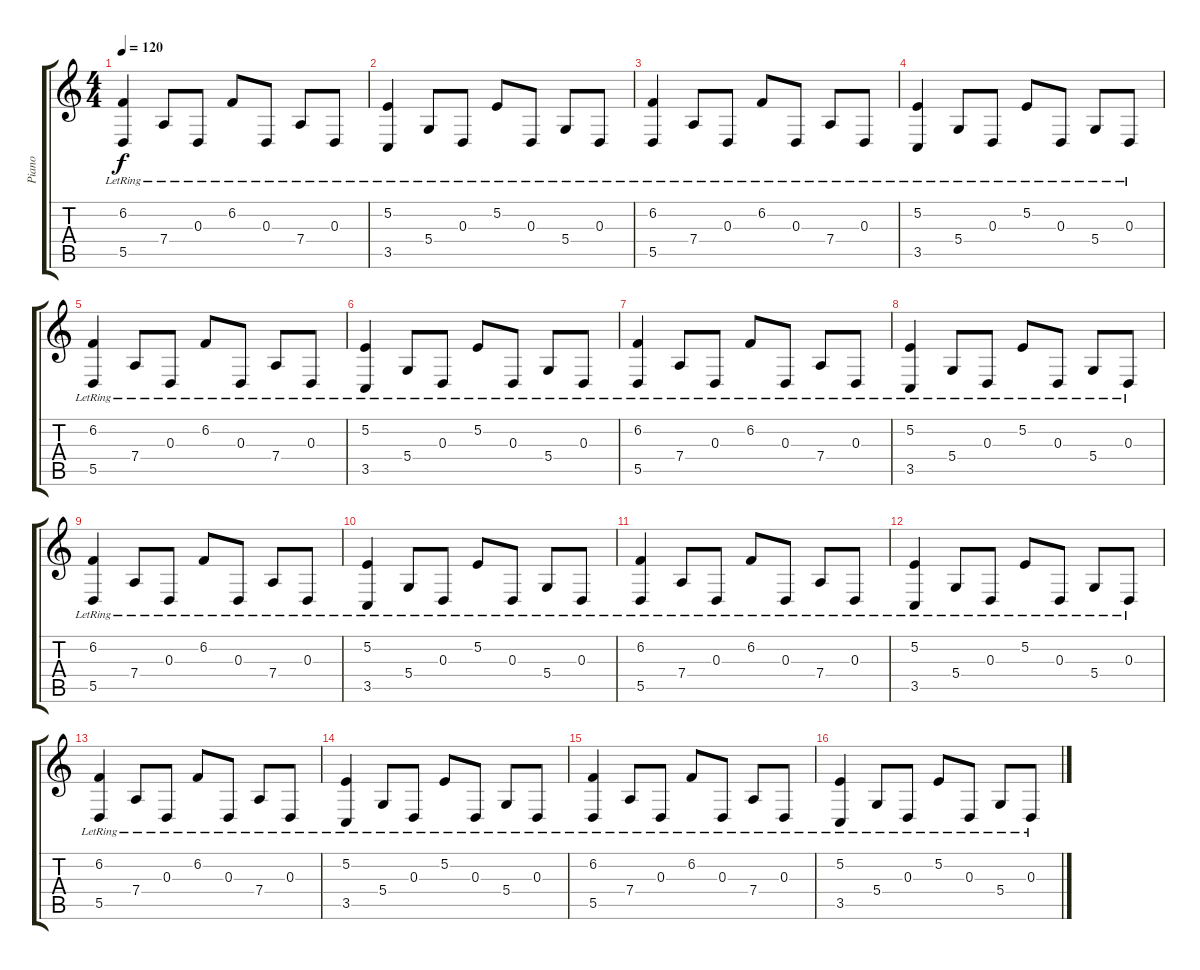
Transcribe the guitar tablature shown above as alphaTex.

\track ("Piano" "Piano") {instrument acousticgrandpiano}
\staff {score tabs}
\tuning (D4 B3 D3 D3 A2 D2) {hide}
\ts (4 4)
\tempo 120
\clef g2
\ks c
(6.2{lr} 5.5{lr}).4{dy f volume 16} 7.4{lr}.8 0.3{lr}.8 6.2{lr}.8 0.3{lr}.8 7.4{lr}.8 0.3{lr}.8 |
(5.2{lr} 3.5{lr}).4 5.4{lr}.8 0.3{lr}.8 5.2{lr}.8 0.3{lr}.8 5.4{lr}.8 0.3{lr}.8 |
(6.2{lr} 5.5{lr}).4{volume 16} 7.4{lr}.8 0.3{lr}.8 6.2{lr}.8 0.3{lr}.8 7.4{lr}.8 0.3{lr}.8 |
(5.2{lr} 3.5{lr}).4 5.4{lr}.8 0.3{lr}.8 5.2{lr}.8 0.3{lr}.8 5.4{lr}.8 0.3{lr}.8 |
(6.2{lr} 5.5{lr}).4{volume 16} 7.4{lr}.8 0.3{lr}.8 6.2{lr}.8 0.3{lr}.8 7.4{lr}.8 0.3{lr}.8 |
(5.2{lr} 3.5{lr}).4 5.4{lr}.8 0.3{lr}.8 5.2{lr}.8 0.3{lr}.8 5.4{lr}.8 0.3{lr}.8 |
(6.2{lr} 5.5{lr}).4{volume 16} 7.4{lr}.8 0.3{lr}.8 6.2{lr}.8 0.3{lr}.8 7.4{lr}.8 0.3{lr}.8 |
(5.2{lr} 3.5{lr}).4 5.4{lr}.8 0.3{lr}.8 5.2{lr}.8 0.3{lr}.8 5.4{lr}.8 0.3{lr}.8 |
(6.2{lr} 5.5{lr}).4{volume 16} 7.4{lr}.8 0.3{lr}.8 6.2{lr}.8 0.3{lr}.8 7.4{lr}.8 0.3{lr}.8 |
(5.2{lr} 3.5{lr}).4 5.4{lr}.8 0.3{lr}.8 5.2{lr}.8 0.3{lr}.8 5.4{lr}.8 0.3{lr}.8 |
(6.2{lr} 5.5{lr}).4{volume 16} 7.4{lr}.8 0.3{lr}.8 6.2{lr}.8 0.3{lr}.8 7.4{lr}.8 0.3{lr}.8 |
(5.2{lr} 3.5{lr}).4 5.4{lr}.8 0.3{lr}.8 5.2{lr}.8 0.3{lr}.8 5.4{lr}.8 0.3{lr}.8 |
(6.2{lr} 5.5{lr}).4{volume 16} 7.4{lr}.8 0.3{lr}.8 6.2{lr}.8 0.3{lr}.8 7.4{lr}.8 0.3{lr}.8 |
(5.2{lr} 3.5{lr}).4 5.4{lr}.8 0.3{lr}.8 5.2{lr}.8 0.3{lr}.8 5.4{lr}.8 0.3{lr}.8 |
(6.2{lr} 5.5{lr}).4{volume 16} 7.4{lr}.8 0.3{lr}.8 6.2{lr}.8 0.3{lr}.8 7.4{lr}.8 0.3{lr}.8 |
(5.2{lr} 3.5{lr}).4 5.4{lr}.8 0.3{lr}.8 5.2{lr}.8 0.3{lr}.8 5.4{lr}.8 0.3{lr}.8
